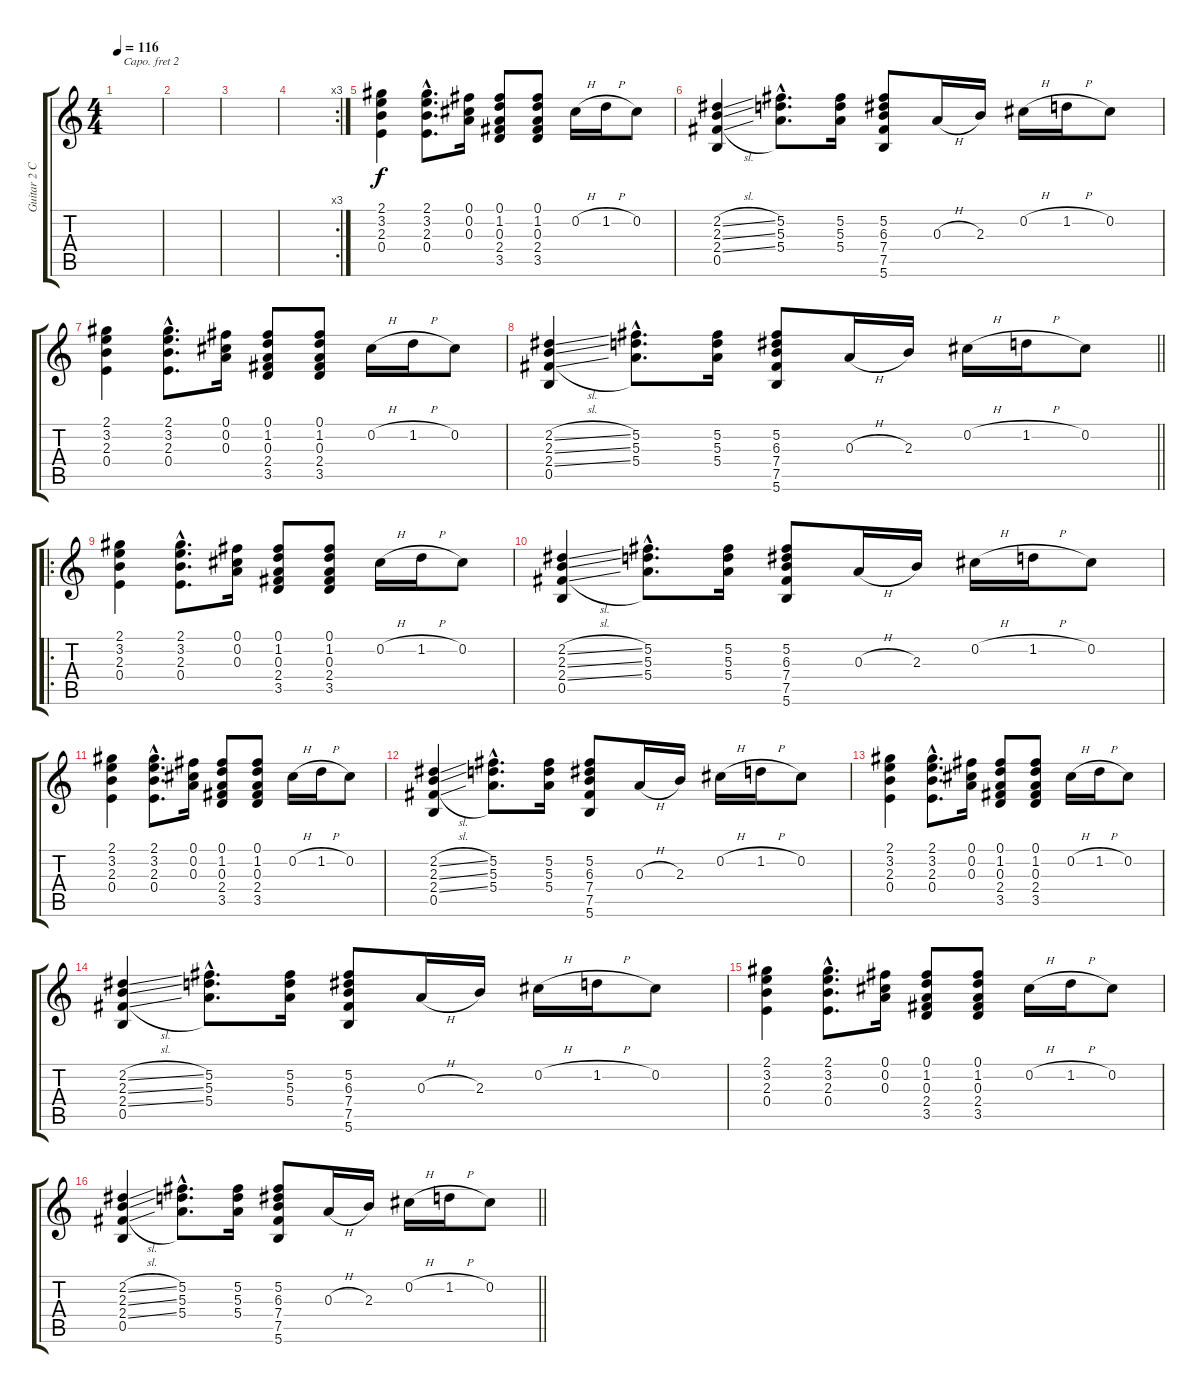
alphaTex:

\track ("Guitar 2 CAPO 2" "Guitar 2 C") {instrument distortionguitar}
\staff {score tabs}
\capo 2
\tuning (E4 B3 G3 D3 A2 E2) {hide}
\ts (4 4)
\tempo 116
\clef g2
\ks c
|
|
|
\rc 3
|
(2.1 3.2 2.3 0.4).4 (2.1{hac} 3.2{hac} 2.3{hac} 0.4{hac}).8{d} (0.1 0.2 0.3).16 (0.1 1.2 0.3 2.4 3.5).8 (0.1 1.2 0.3 2.4 3.5).8 0.2{h}.16 1.2{h}.16 0.2.8 |
(2.2{sl} 2.3{sl} 2.4{sl} 0.5).4 (5.2{hac} 5.3{hac} 5.4{hac}).8{d} (5.2 5.3 5.4).16 (5.2 6.3 7.4 7.5 5.6).8 0.3{h}.16 2.3.16 0.2{h}.16 1.2{h}.16 0.2.8 |
(2.1 3.2 2.3 0.4).4 (2.1{hac} 3.2{hac} 2.3{hac} 0.4{hac}).8{d} (0.1 0.2 0.3).16 (0.1 1.2 0.3 2.4 3.5).8 (0.1 1.2 0.3 2.4 3.5).8 0.2{h}.16 1.2{h}.16 0.2.8 |
\barLineRight lightlight
(2.2{sl} 2.3{sl} 2.4{sl} 0.5).4 (5.2{hac} 5.3{hac} 5.4{hac}).8{d} (5.2 5.3 5.4).16 (5.2 6.3 7.4 7.5 5.6).8 0.3{h}.16 2.3.16 0.2{h}.16 1.2{h}.16 0.2.8 |
\ro
(2.1 3.2 2.3 0.4).4 (2.1{hac} 3.2{hac} 2.3{hac} 0.4{hac}).8{d} (0.1 0.2 0.3).16 (0.1 1.2 0.3 2.4 3.5).8 (0.1 1.2 0.3 2.4 3.5).8 0.2{h}.16 1.2{h}.16 0.2.8 |
(2.2{sl} 2.3{sl} 2.4{sl} 0.5).4 (5.2{hac} 5.3{hac} 5.4{hac}).8{d} (5.2 5.3 5.4).16 (5.2 6.3 7.4 7.5 5.6).8 0.3{h}.16 2.3.16 0.2{h}.16 1.2{h}.16 0.2.8 |
(2.1 3.2 2.3 0.4).4 (2.1{hac} 3.2{hac} 2.3{hac} 0.4{hac}).8{d} (0.1 0.2 0.3).16 (0.1 1.2 0.3 2.4 3.5).8 (0.1 1.2 0.3 2.4 3.5).8 0.2{h}.16 1.2{h}.16 0.2.8 |
(2.2{sl} 2.3{sl} 2.4{sl} 0.5).4 (5.2{hac} 5.3{hac} 5.4{hac}).8{d} (5.2 5.3 5.4).16 (5.2 6.3 7.4 7.5 5.6).8 0.3{h}.16 2.3.16 0.2{h}.16 1.2{h}.16 0.2.8 |
(2.1 3.2 2.3 0.4).4 (2.1{hac} 3.2{hac} 2.3{hac} 0.4{hac}).8{d} (0.1 0.2 0.3).16 (0.1 1.2 0.3 2.4 3.5).8 (0.1 1.2 0.3 2.4 3.5).8 0.2{h}.16 1.2{h}.16 0.2.8 |
(2.2{sl} 2.3{sl} 2.4{sl} 0.5).4 (5.2{hac} 5.3{hac} 5.4{hac}).8{d} (5.2 5.3 5.4).16 (5.2 6.3 7.4 7.5 5.6).8 0.3{h}.16 2.3.16 0.2{h}.16 1.2{h}.16 0.2.8 |
(2.1 3.2 2.3 0.4).4 (2.1{hac} 3.2{hac} 2.3{hac} 0.4{hac}).8{d} (0.1 0.2 0.3).16 (0.1 1.2 0.3 2.4 3.5).8 (0.1 1.2 0.3 2.4 3.5).8 0.2{h}.16 1.2{h}.16 0.2.8 |
\barLineRight lightlight
(2.2{sl} 2.3{sl} 2.4{sl} 0.5).4 (5.2{hac} 5.3{hac} 5.4{hac}).8{d} (5.2 5.3 5.4).16 (5.2 6.3 7.4 7.5 5.6).8 0.3{h}.16 2.3.16 0.2{h}.16 1.2{h}.16 0.2.8
